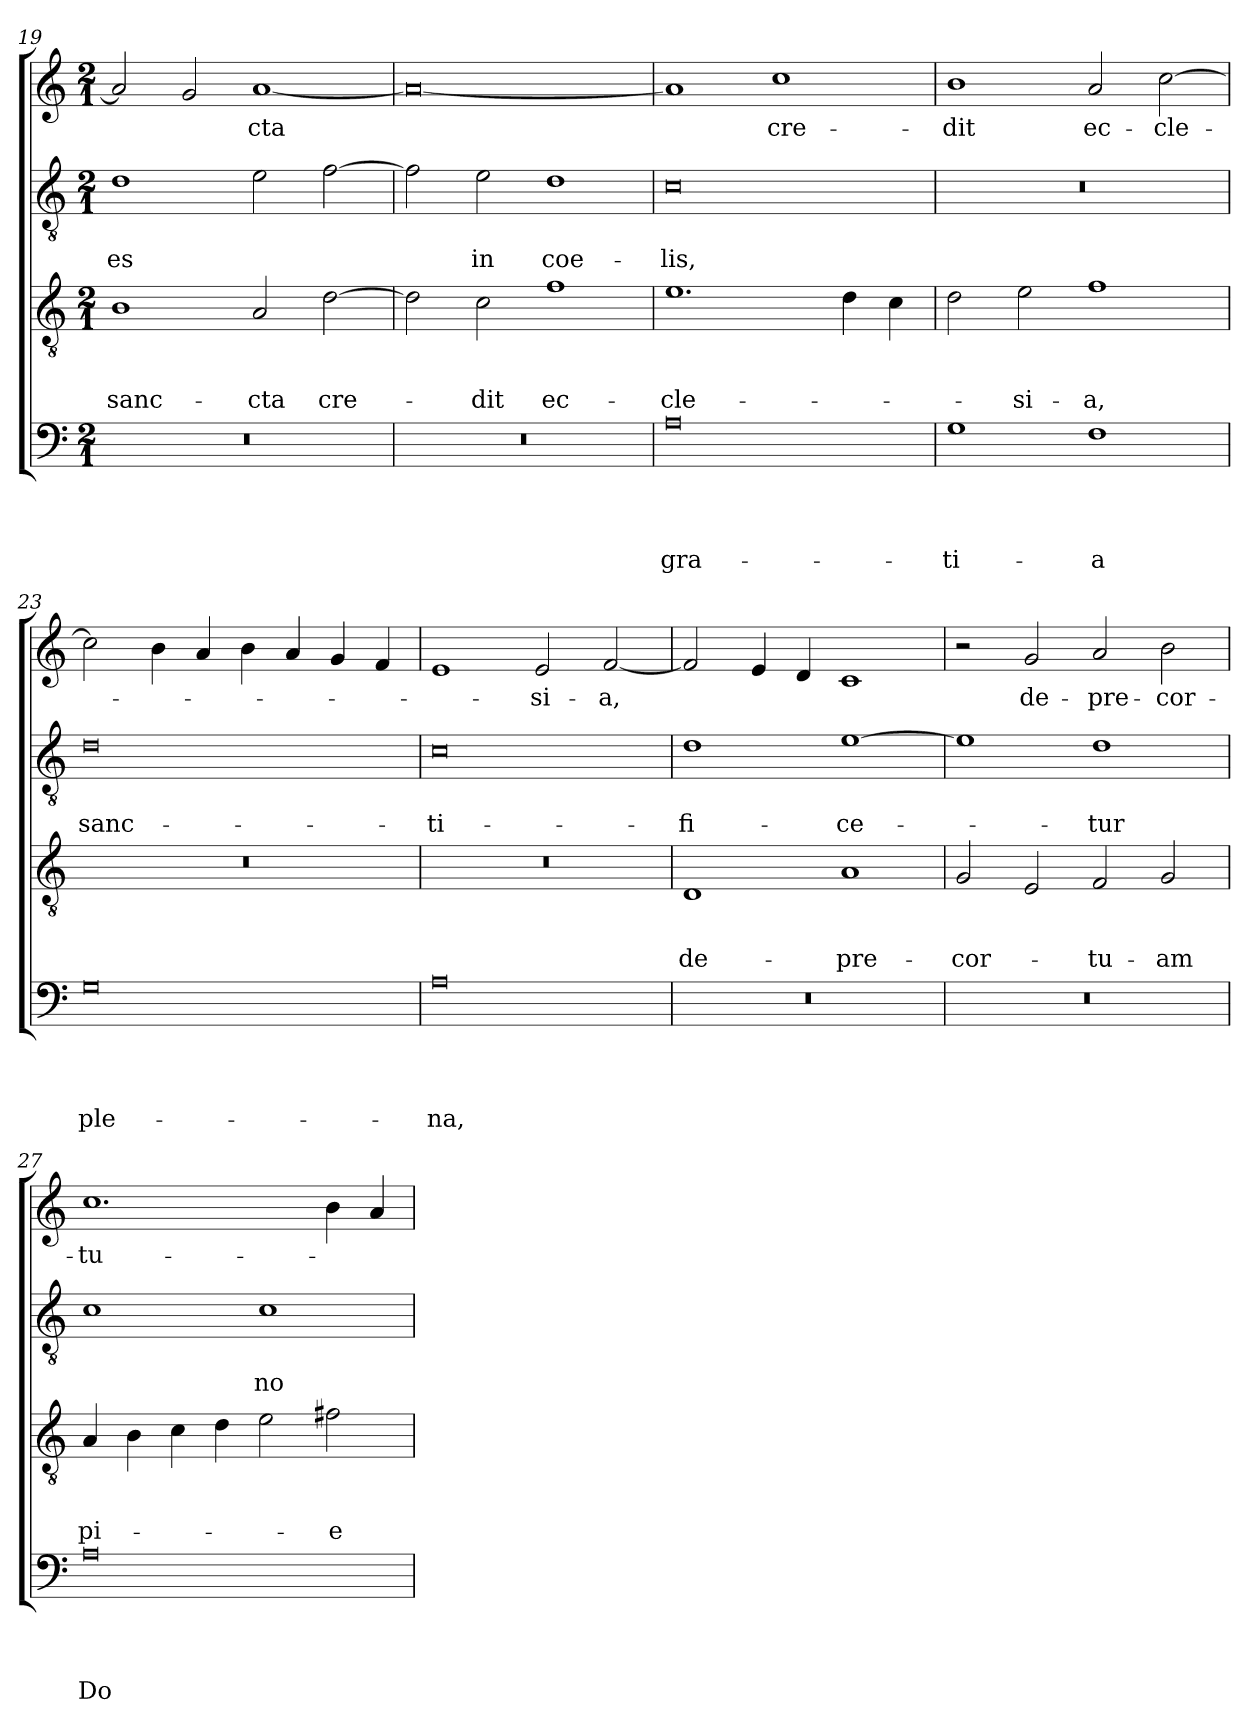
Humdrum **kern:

**kern	**text	**text	**text	**text	**kern	**text	**text	**text	**kern	**text	**text	**kern	**text
*part4	*part4	*part4	*part4	*part4	*part3	*part3	*part3	*part3	*part2	*part2	*part2	*part1	*part1
*staff4	*staff4	*staff4	*staff4	*staff4	*staff3	*staff3	*staff3	*staff3	*staff2	*staff2	*staff2	*staff1	*staff1
*clefF4	*	*	*	*	*clefGv2	*	*	*	*clefGv2	*	*	*clefG2	*
*k[]	*	*	*	*	*k[]	*	*	*	*k[]	*	*	*k[]	*
*C:	*	*	*	*	*C:	*	*	*	*C:	*	*	*C:	*
*M2/1	*	*	*	*	*M2/1	*	*	*	*M2/1	*	*	*M2/1	*
=19	=19	=19	=19	=19	=19	=19	=19	=19	=19	=19	=19	=19	=19
!	!	!	!	!	!	!	!	!LO:LY:b	!	!	!LO:LY:b	!	!
0r	.	.	.	.	1B	.	.	-sanc-	1d	.	es	2a/]	.
.	.	.	.	.	.	.	.	.	.	.	.	2g/	.
!	!	!	!	!	!	!	!	!LO:LY:b	!	!	!	!	!LO:LY:b
.	.	.	.	.	2A/	.	.	-cta	2e\	.	.	[1a	-cta
!	!	!	!	!	!	!	!	!LO:LY:b	!	!	!	!	!
.	.	.	.	.	[2d\	.	.	cre-	[2f\	.	.	.	.
=20	=20	=20	=20	=20	=20	=20	=20	=20	=20	=20	=20	=20	=20
0r	.	.	.	.	2d\]	.	.	.	2f\]	.	.	0a_	.
!	!	!	!	!	!	!	!	!LO:LY:b	!	!	!LO:LY:b	!	!
.	.	.	.	.	2c\	.	.	-dit	2e\	.	in	.	.
!	!	!	!	!	!	!	!	!LO:LY:b	!	!	!LO:LY:b	!	!
.	.	.	.	.	1f	.	.	ec-	1d	.	coe-	.	.
=21	=21	=21	=21	=21	=21	=21	=21	=21	=21	=21	=21	=21	=21
!	!	!	!	!LO:LY:b	!	!	!	!LO:LY:b	!	!	!LO:LY:b	!	!
0A	.	.	.	gra-	1.e	.	.	-cle-	0c	.	-lis,	1a]	.
!	!	!	!	!	!	!	!	!	!	!	!	!	!LO:LY:b
.	.	.	.	.	.	.	.	.	.	.	.	1cc	cre-
.	.	.	.	.	4d\	.	.	.	.	.	.	.	.
.	.	.	.	.	4c\	.	.	.	.	.	.	.	.
!!LO:LB:g=z
=22	=22	=22	=22	=22	=22	=22	=22	=22	=22	=22	=22	=22	=22
!	!	!	!	!LO:LY:b	!	!	!	!	!	!	!	!	!LO:LY:b
1G	.	.	.	-ti-	2d\	.	.	.	0r	.	.	1b	-dit
!	!	!	!	!	!	!	!	!LO:LY:b	!	!	!	!	!
.	.	.	.	.	2e\	.	.	-si-	.	.	.	.	.
!	!	!	!	!LO:LY:b	!	!	!	!LO:LY:b	!	!	!	!	!LO:LY:b
1F	.	.	.	-a	1f	.	.	-a,	.	.	.	2a/	ec-
!	!	!	!	!	!	!	!	!	!	!	!	!	!LO:LY:b
.	.	.	.	.	.	.	.	.	.	.	.	[2cc\	-cle-
=23	=23	=23	=23	=23	=23	=23	=23	=23	=23	=23	=23	=23	=23
!	!	!	!	!LO:LY:b	!	!	!	!	!	!	!LO:LY:b	!	!
0G	.	.	.	ple-	0r	.	.	.	0d	.	sanc-	2cc\]	.
.	.	.	.	.	.	.	.	.	.	.	.	4b\	.
.	.	.	.	.	.	.	.	.	.	.	.	4a/	.
.	.	.	.	.	.	.	.	.	.	.	.	4b\	.
.	.	.	.	.	.	.	.	.	.	.	.	4a/	.
.	.	.	.	.	.	.	.	.	.	.	.	4g/	.
.	.	.	.	.	.	.	.	.	.	.	.	4f/	.
=24	=24	=24	=24	=24	=24	=24	=24	=24	=24	=24	=24	=24	=24
!	!	!	!	!LO:LY:b	!	!	!	!	!	!	!LO:LY:b	!	!
0A	.	.	.	-na,	0r	.	.	.	0c	.	-ti-	1e	.
!	!	!	!	!	!	!	!	!	!	!	!	!	!LO:LY:b
.	.	.	.	.	.	.	.	.	.	.	.	2e/	-si-
!	!	!	!	!	!	!	!	!	!	!	!	!	!LO:LY:b
.	.	.	.	.	.	.	.	.	.	.	.	[2f/	-a,
=25	=25	=25	=25	=25	=25	=25	=25	=25	=25	=25	=25	=25	=25
!	!	!	!	!	!	!	!	!LO:LY:b	!	!	!LO:LY:b	!	!
0r	.	.	.	.	1D	.	.	de-	1d	.	-fi-	2f/]	.
.	.	.	.	.	.	.	.	.	.	.	.	4e/	.
.	.	.	.	.	.	.	.	.	.	.	.	4d/	.
!	!	!	!	!	!	!	!	!LO:LY:b	!	!	!LO:LY:b	!	!
.	.	.	.	.	1A	.	.	-pre-	[1e	.	-ce-	1c	.
=26	=26	=26	=26	=26	=26	=26	=26	=26	=26	=26	=26	=26	=26
!	!	!	!	!	!	!	!	!LO:LY:b	!	!	!	!	!
0r	.	.	.	.	2G/	.	.	-cor-	1e]	.	.	2r	.
!	!	!	!	!	!	!	!	!	!	!	!	!	!LO:LY:b
.	.	.	.	.	2E/	.	.	.	.	.	.	2g/	de-
!	!	!	!	!	!	!	!	!LO:LY:b	!	!	!LO:LY:b	!	!LO:LY:b
.	.	.	.	.	2F/	.	.	-tu-	1d	.	-tur	2a/	-pre-
!	!	!	!	!	!	!	!	!LO:LY:b	!	!	!	!	!LO:LY:b
.	.	.	.	.	2G/	.	.	-am	.	.	.	2b\	-cor-
=27	=27	=27	=27	=27	=27	=27	=27	=27	=27	=27	=27	=27	=27
!	!	!	!	!LO:LY:b	!	!	!	!LO:LY:b	!	!	!	!	!LO:LY:b
0A	.	.	.	Do-	4A/	.	.	pi-	1c	.	.	1.cc	-tu-
.	.	.	.	.	4B\	.	.	.	.	.	.	.	.
.	.	.	.	.	4c\	.	.	.	.	.	.	.	.
.	.	.	.	.	4d\	.	.	.	.	.	.	.	.
!	!	!	!	!	!	!	!	!	!	!	!LO:LY:b	!	!
.	.	.	.	.	2e\	.	.	.	1c	.	no-	.	.
!	!	!	!	!	!	!	!	!LO:LY:b	!	!	!	!	!
.	.	.	.	.	2f#\	.	.	-e-	.	.	.	4b\	.
.	.	.	.	.	.	.	.	.	.	.	.	4a/	.
=	=	=	=	=	=	=	=	=	=	=	=	=	=
*-	*-	*-	*-	*-	*-	*-	*-	*-	*-	*-	*-	*-	*-
